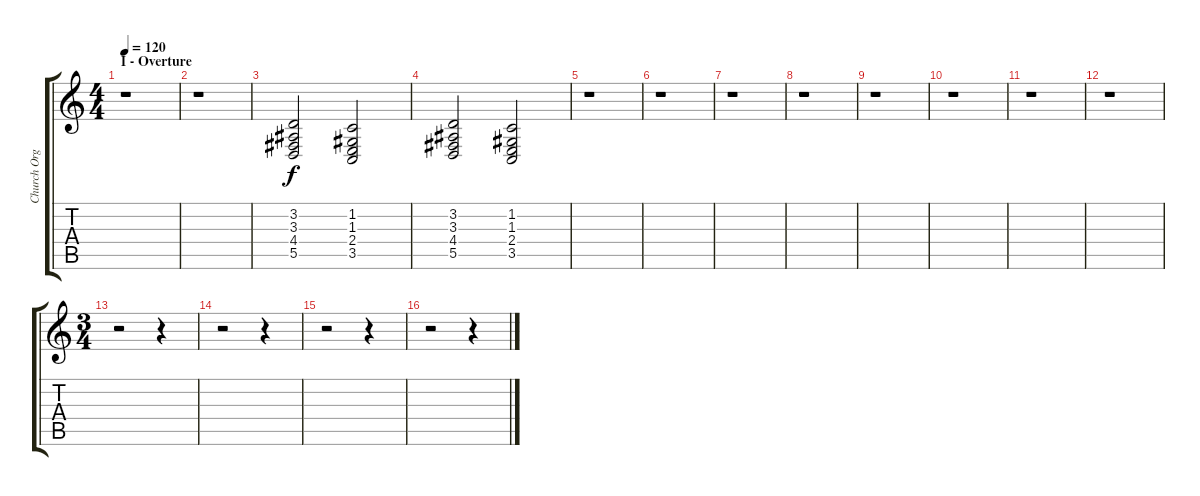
\track ("Church Organ" "Church Org") {instrument churchorgan}
\staff {score tabs}
\tuning (E4 B3 G3 D3 A2 E2) {hide}
\ts (4 4)
\section ("" "I - Overture")
\tempo 120
\clef g2
\ks c
r.1{dy f instrument churchorgan} |
r.1 |
(3.2 3.3 4.4 5.5).2 (1.2 1.3 2.4 3.5).2 |
(3.2 3.3 4.4 5.5).2 (1.2 1.3 2.4 3.5).2 |
r.1 |
r.1 |
r.1 |
r.1 |
r.1 |
r.1 |
r.1 |
r.1 |
\ts (3 4)
r.2 r.4 |
r.2 r.4 |
r.2 r.4 |
r.2 r.4
